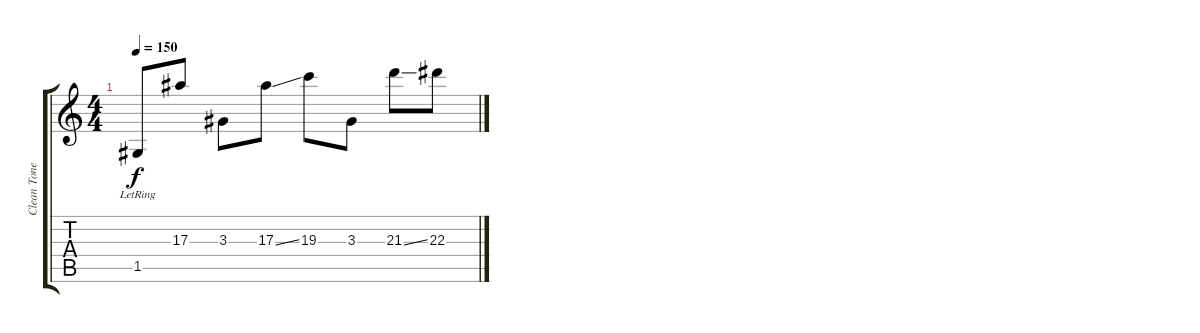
\track ("Clean Tone" "Clean Tone") {instrument electricguitarclean}
\staff {score tabs}
\tuning (D4 A3 F3 C3 G2 C2) {hide}
\ts (4 4)
\tempo 150
\clef g2
\ks c
1.5{lr}.8{dy f} 17.3.8 3.3.8 17.3{ss}.8 19.3.8 3.3.8 21.3{ss}.8 22.3.8
